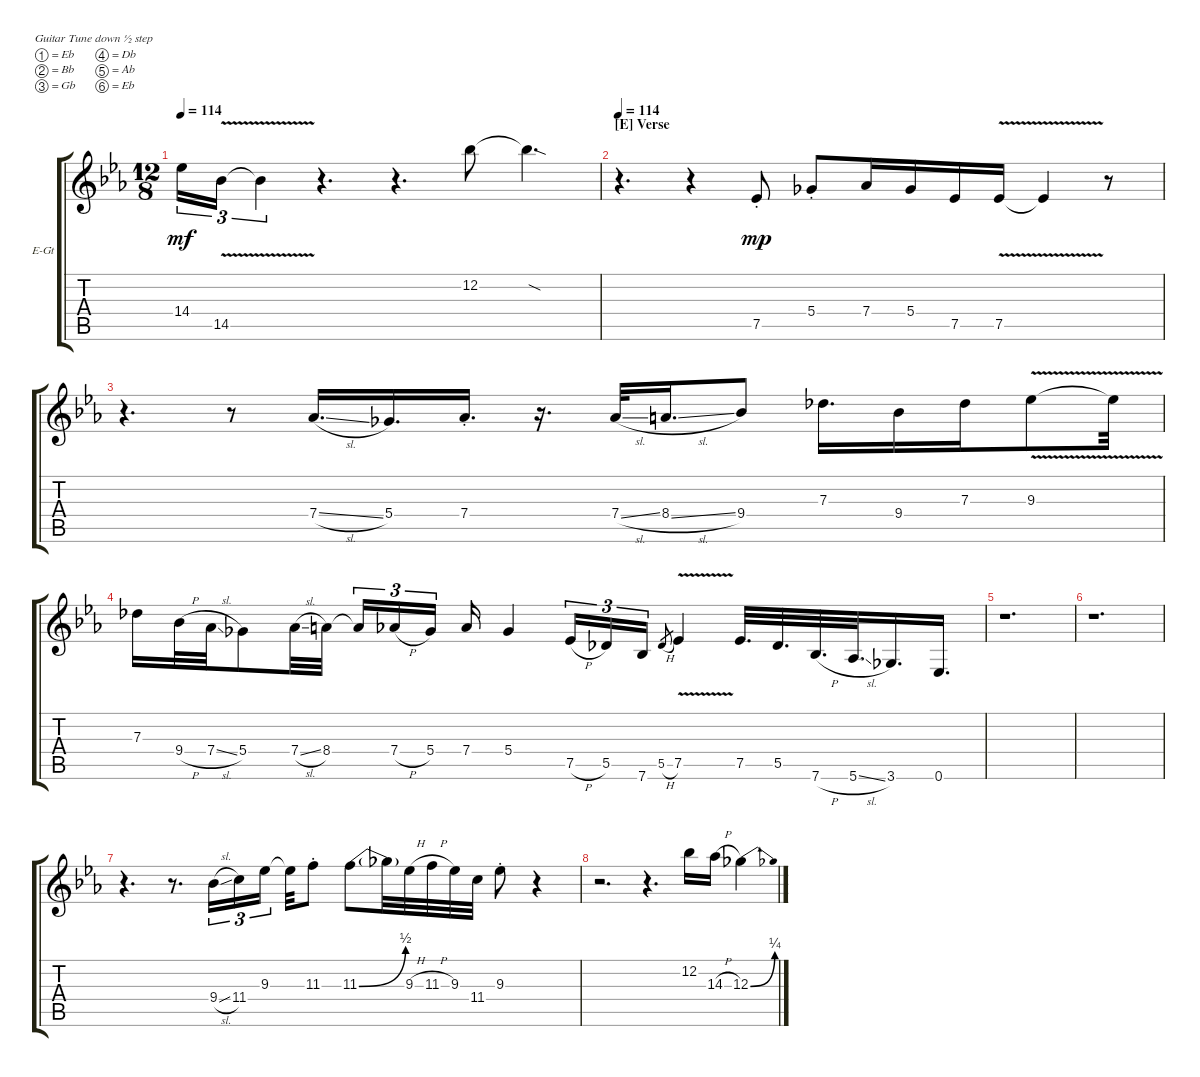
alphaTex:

\defaultSystemsLayout 4
\bracketExtendMode groupsimilarinstruments
\firstSystemTrackNameOrientation horizontal
\otherSystemsTrackNameOrientation horizontal
\track ("Electric Guitar" "E-Gt") {instrument electricguitarclean}
\staff {score tabs}
\tuning (Eb4 Bb3 Gb3 Db3 Ab2 Eb2)
\ts (12 8)
\tempo 114
\clef g2
\ks eb
14.4.16{tu (3 2) dy mf} 14.5{v}.16{tu (3 2)} 14.5{t}.4{tu (3 2)} r.4{d} r.4{d} 12.2.8 12.2{sod t}.4{d} |
\section ("E" "Verse")
\tempo 114
r.4{d} r.4 7.5{st}.8{dy mp} 5.4{st}.8 7.4.16 5.4.16 7.5.16 7.5{v}.16 7.5{v t}.4 r.8 |
r.4{d} r.8 7.4{sl}.16{d} 5.4.16{d} 7.4{st}.16{d} r.16{d} 7.4{sl}.32 8.4{sl}.16{d} 9.4.8 7.3.16{d} 9.4.16 7.3.16 9.3{v}.8 9.3{v t}.32 |
7.3.16 9.4{h}.32 7.4{sl}.32 5.4.8 7.4{sl}.32 8.4.32 8.4{t}.16{tu (3 2)} 7.4{h}.16{tu (3 2)} 5.4.16{tu (3 2)} 7.4.16 5.4.4 7.5{h}.16{tu (3 2)} 5.5.16{tu (3 2)} 7.6.16{tu (3 2)} 5.5{h}.8{gr} 7.5{v}.4 7.5.32{d} 5.5.32{d} 7.6{h}.32{d} 5.6{sl}.32{d} 3.6.16{d} 0.6.16{d} |
r.1{d} |
r.1{d} |
r.4{d} r.8{d} 9.4{sl}.16{tu (3 2)} 11.4.16{tu (3 2)} 9.3.16{tu (3 2)} 9.3{t}.32 11.3{st}.8 11.3{be (bend 0 0 25.2 2)}.8 11.3{t}.32 9.3{h}.32 11.3{h}.32 9.3.32 11.4.32 9.3{st}.8 r.4 |
r.2{d} r.4{d} 12.2.16 14.3{h}.16 12.3{be (bend 0 0 19.8 1)}.4
